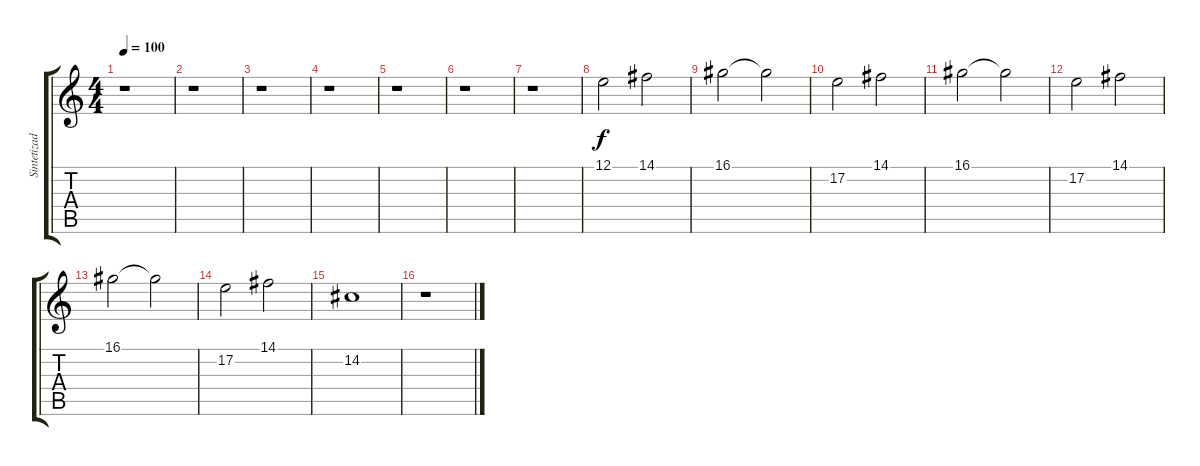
\track ("Sintetizador" "Sintetizad") {instrument fx5brightness}
\staff {score tabs}
\tuning (E4 B3 G3 D3 A2 E2) {hide}
\ts (4 4)
\tempo 100
\clef g2
\ks c
r.1{dy f} |
r.1 |
r.1 |
r.1 |
r.1 |
r.1 |
r.1 |
12.1.2{instrument stringensemble1} 14.1.2 |
16.1.2 16.1{t}.2 |
17.2.2 14.1.2 |
16.1.2 16.1{t}.2 |
17.2.2 14.1.2 |
16.1.2 16.1{t}.2 |
17.2.2 14.1.2 |
14.2.1 |
r.1
